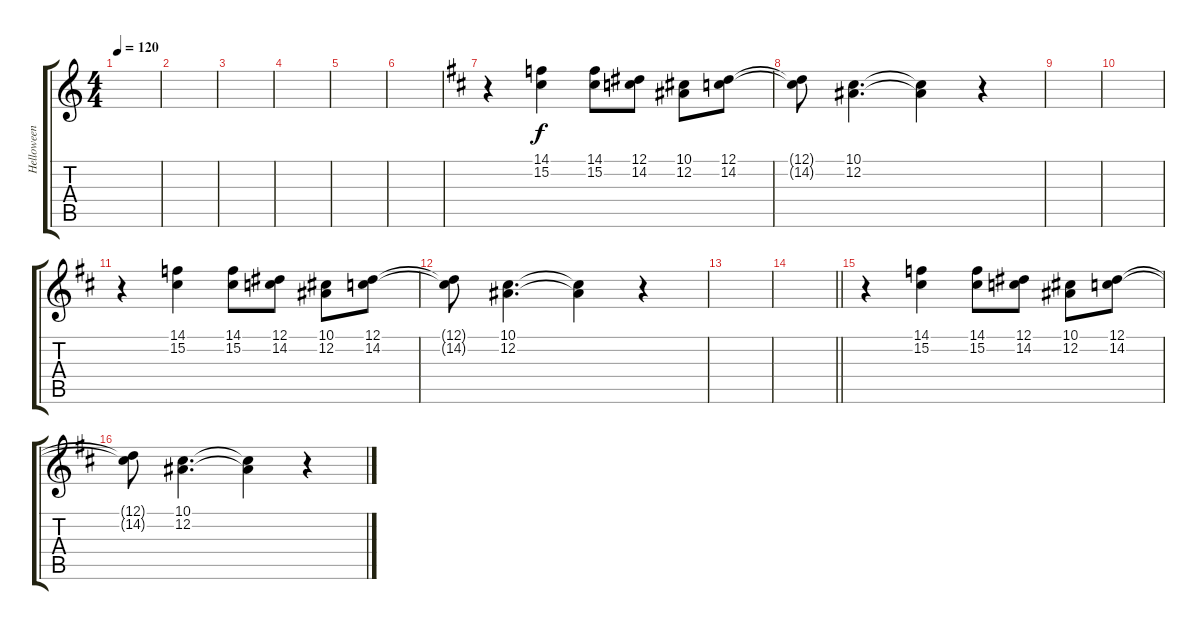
\track ("Helloween" "Helloween") {instrument lead1square}
\staff {score tabs}
\tuning (Eb4 Bb3 Gb3 Db3 Ab2 Eb2) {hide}
\ts (4 4)
\tempo 120
\clef g2
\ks aminor
|
|
|
|
|
|
\ks bminor
r.4 (14.1 15.2).4 (14.1 15.2).8 (12.1 14.2).8 (10.1 12.2).8 (12.1 14.2).8 |
(12.1{t} 14.2{t}).8 (10.1 12.2).4{d} (10.1{t} 12.2{t}).4 r.4 |
|
|
r.4 (14.1 15.2).4 (14.1 15.2).8 (12.1 14.2).8 (10.1 12.2).8 (12.1 14.2).8 |
(12.1{t} 14.2{t}).8 (10.1 12.2).4{d} (10.1{t} 12.2{t}).4 r.4 |
|
\barLineRight lightlight
|
r.4 (14.1 15.2).4 (14.1 15.2).8 (12.1 14.2).8 (10.1 12.2).8 (12.1 14.2).8 |
(12.1{t} 14.2{t}).8 (10.1 12.2).4{d} (10.1{t} 12.2{t}).4 r.4
